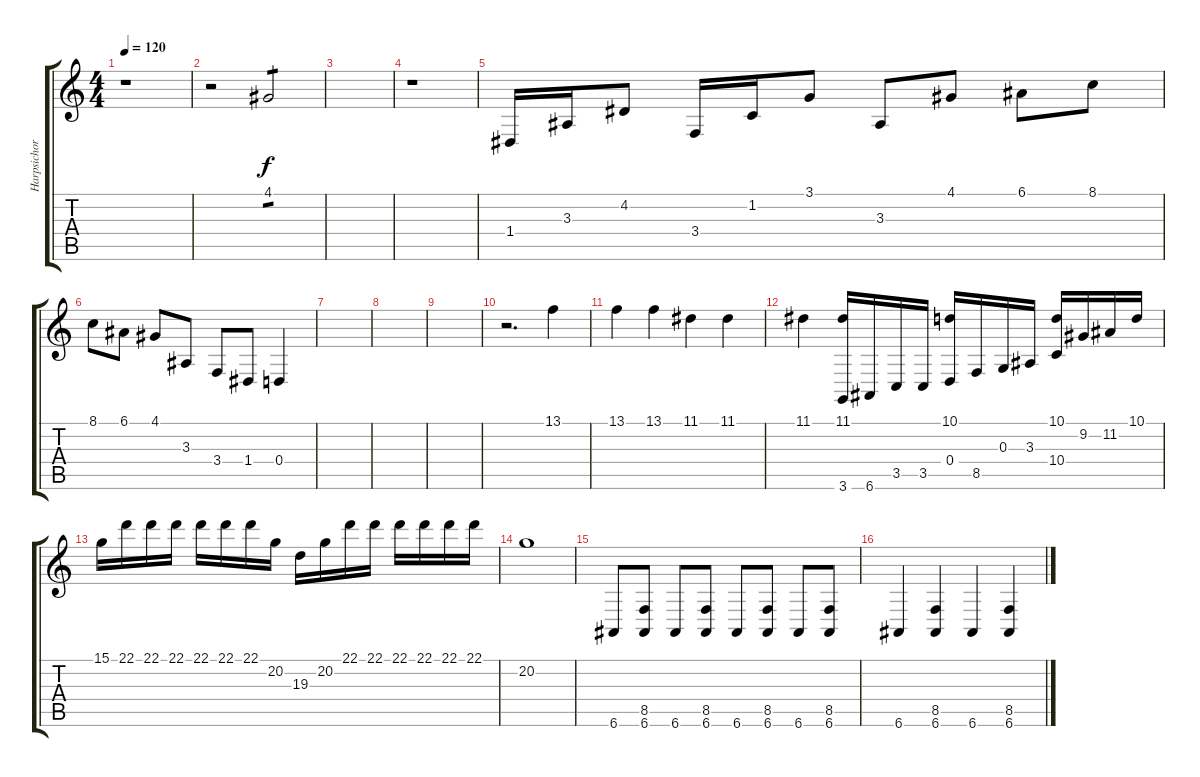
\track ("Harpsichord" "Harpsichor") {instrument harpsichord}
\staff {score tabs}
\tuning (E4 B3 G3 D3 A2 E2) {hide}
\ts (4 4)
\tempo 120
\clef g2
\ks c
r.1{dy f} |
r.2 4.1.2{tp 1} |
|
r.1 |
1.4.16 3.3.16 4.2.8 3.4.16 1.2.16 3.1.8 3.3.8 4.1.8 6.1.8 8.1.8 |
8.1.8 6.1.8 4.1.8 3.3.8 3.4.8 1.4.8 0.4.4 |
|
|
|
r.2{d} 13.1.4 |
13.1.4 13.1.4 11.1.4 11.1.4 |
11.1.4 (11.1 3.6).16 6.6.16 3.5.16 3.5.16 (10.1 0.4).16 8.5.16 0.3.16 3.3.16 (10.1 10.4).16 9.2.16 11.2.16 10.1.16 |
15.1.16 22.1.16 22.1.16 22.1.16 22.1.16 22.1.16 22.1.16 20.2.16 19.3.16 20.2.16 22.1.16 22.1.16 22.1.16 22.1.16 22.1.16 22.1.16 |
20.2.1 |
6.6.8 (8.5 6.6).8 6.6.8 (8.5 6.6).8 6.6.8 (8.5 6.6).8 6.6.8 (8.5 6.6).8 |
6.6.4 (8.5 6.6).4 6.6.4 (8.5 6.6).4
